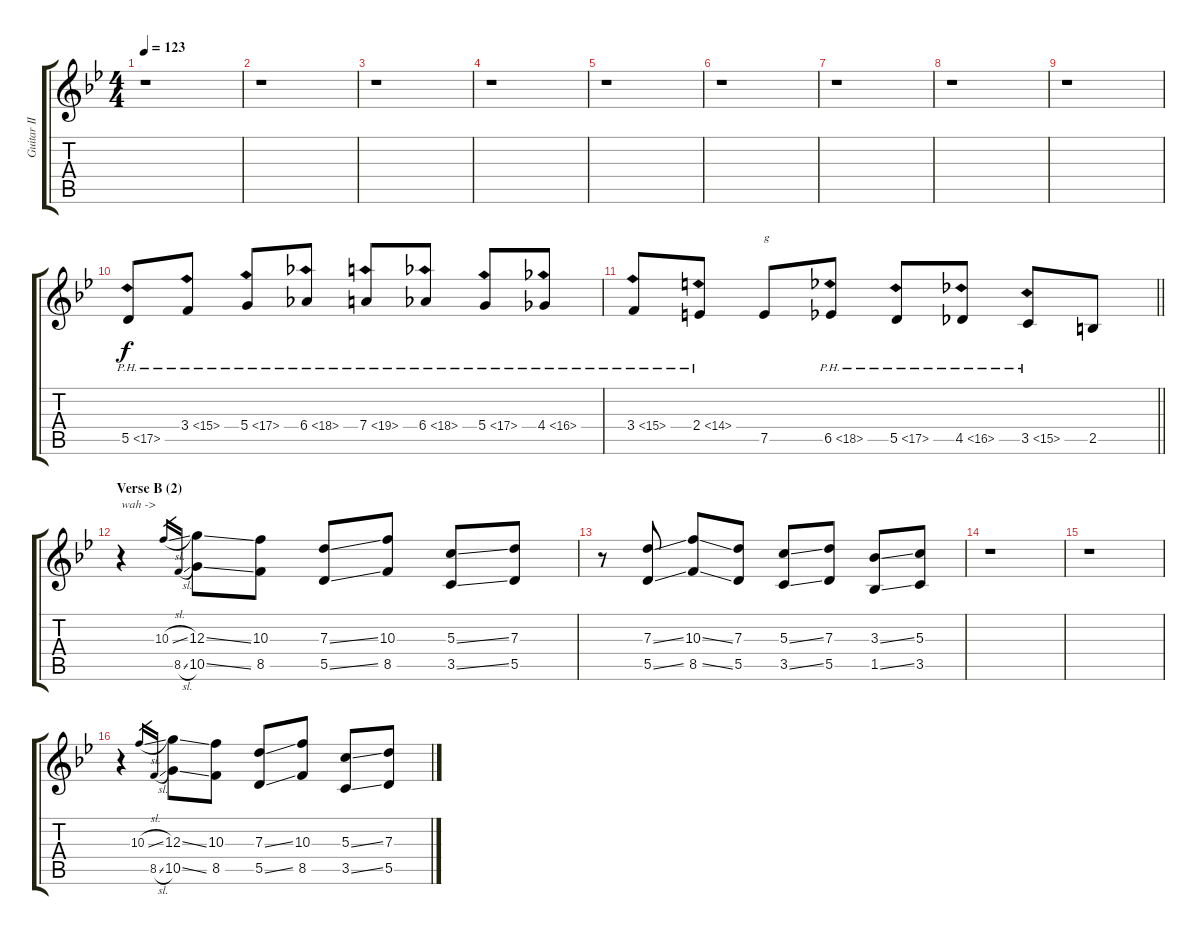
\track ("Guitar II" "Guitar II") {instrument distortionguitar}
\staff {score tabs}
\tuning (E4 B3 G3 D3 A2 E2) {hide}
\ts (4 4)
\tempo 123
\clef g2
\ks gminor
r.1{dy f} |
r.1 |
r.1 |
r.1 |
r.1 |
r.1 |
r.1 |
r.1 |
r.1 |
5.5{ph 12}.8 3.4{ph 12}.8 5.4{ph 12}.8 6.4{ph 12}.8 7.4{ph 12}.8 6.4{ph 12}.8 5.4{ph 12}.8 4.4{ph 12}.8 |
\barLineRight lightlight
3.4{ph 12}.8 2.4{ph 12}.8 7.5.8{txt "g"} 6.5{ph 12}.8 5.5{ph 12}.8 4.5{ph 12}.8 3.5{ph 12}.8 2.5.8 |
\section ("" "Verse B (2)")
r.4{txt "wah ->"} 10.3{sl}.16{gr} 8.5{sl}.16{gr} (12.3{ss} 10.5{ss}).8 (10.3 8.5).8 (7.3{ss} 5.5{ss}).8 (10.3 8.5).8 (5.3{ss} 3.5{ss}).8 (7.3 5.5).8 |
r.8 (7.3{ss} 5.5{ss}).8 (10.3{ss} 8.5{ss}).8 (7.3 5.5).8 (5.3{ss} 3.5{ss}).8 (7.3 5.5).8 (3.3{ss} 1.5{ss}).8 (5.3 3.5).8 |
r.1 |
r.1 |
r.4 10.3{sl}.16{gr} 8.5{sl}.16{gr} (12.3{ss} 10.5{ss}).8 (10.3 8.5).8 (7.3{ss} 5.5{ss}).8 (10.3 8.5).8 (5.3{ss} 3.5{ss}).8 (7.3 5.5).8
